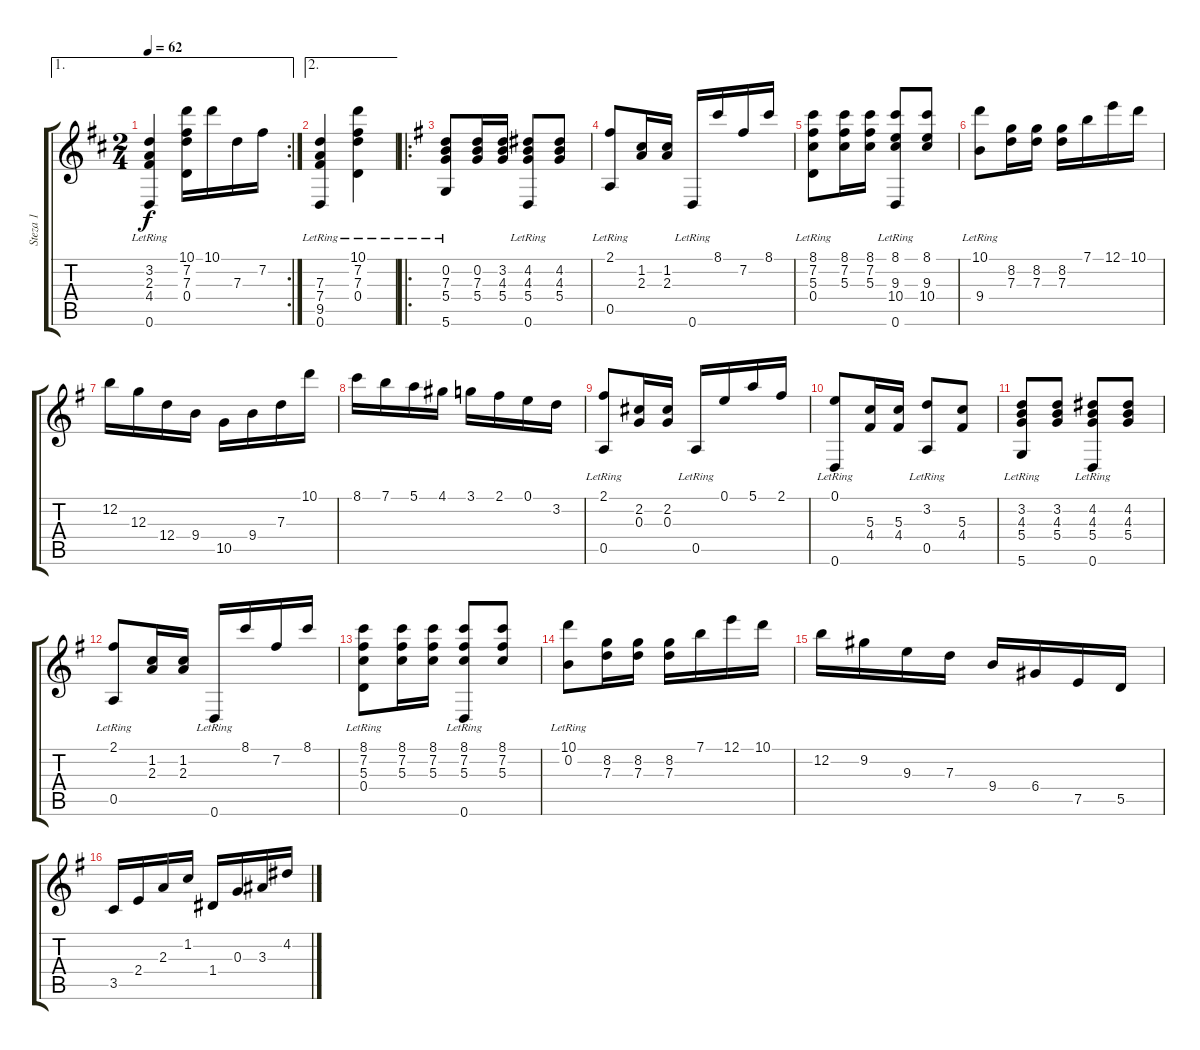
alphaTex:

\track ("Steza 1" "Steza 1") {instrument acousticguitarnylon}
\staff {score tabs}
\tuning (E4 B3 G3 D3 A2 D2) {hide}
\ae 1
\rc 2
\ts (2 4)
\tempo 62
\clef g2
\ks d
(3.2{lr} 2.3{lr} 4.4{lr} 0.6{lr}).4{dy f} (10.1 7.2 7.3 0.4).16 10.1.16 7.3.16 7.2.16 |
\ae 2
(7.3{lr} 7.4{lr} 9.5{lr} 0.6{lr}).4 (10.1{lr} 7.2{lr} 7.3{lr} 0.4{lr}).4 |
\ro
\ks g
(0.2 7.3 5.4 5.6{lr}).8 (0.2 7.3 5.4).16 (3.2 4.3 5.4).16 (4.2 4.3 5.4 0.6{lr}).8 (4.2 4.3 5.4).8 |
(2.1 0.5{lr}).8 (1.2 2.3).16 (1.2 2.3).16 0.6{lr}.16 8.1.16 7.2.16 8.1.16 |
(8.1 7.2 5.3 0.4{lr}).8 (8.1 7.2 5.3).16 (8.1 7.2 5.3).16 (8.1 9.3 10.4 0.6{lr}).8 (8.1 9.3 10.4).8 |
(10.1{lr} 9.4).8 (8.2 7.3).16 (8.2 7.3).16 (8.2 7.3).16 7.1.16 12.1.16 10.1.16 |
12.2.16 12.3.16 12.4.16 9.4.16 10.5.16 9.4.16 7.3.16 10.1.16 |
8.1.16 7.1.16 5.1.16 4.1.16 3.1.16 2.1.16 0.1.16 3.2.16 |
(2.1{lr} 0.5{lr}).8 (2.2 0.3).16 (2.2 0.3).16 0.5{lr}.16 0.1.16 5.1.16 2.1.16 |
(0.1{lr} 0.6{lr}).8 (5.3 4.4).16 (5.3 4.4).16 (3.2 0.5{lr}).8 (5.3 4.4).8 |
(3.2 4.3 5.4 5.6{lr}).8 (3.2 4.3 5.4).8 (4.2 4.3 5.4 0.6{lr}).8 (4.2 4.3 5.4).8 |
(2.1{lr} 0.5{lr}).8 (1.2 2.3).16 (1.2 2.3).16 0.6{lr}.16 8.1.16 7.2.16 8.1.16 |
(8.1 7.2 5.3 0.4{lr}).8 (8.1 7.2 5.3).16 (8.1 7.2 5.3).16 (8.1 7.2 5.3 0.6{lr}).8 (8.1 7.2 5.3).8 |
(10.1{lr} 0.2).8 (8.2 7.3).16 (8.2 7.3).16 (8.2 7.3).16 7.1.16 12.1.16 10.1.16 |
12.2.16 9.2.16 9.3.16 7.3.16 9.4.16 6.4.16 7.5.16 5.5.16 |
3.5.16 2.4.16 2.3.16 1.2.16 1.4.16 0.3.16 3.3.16 4.2.16
